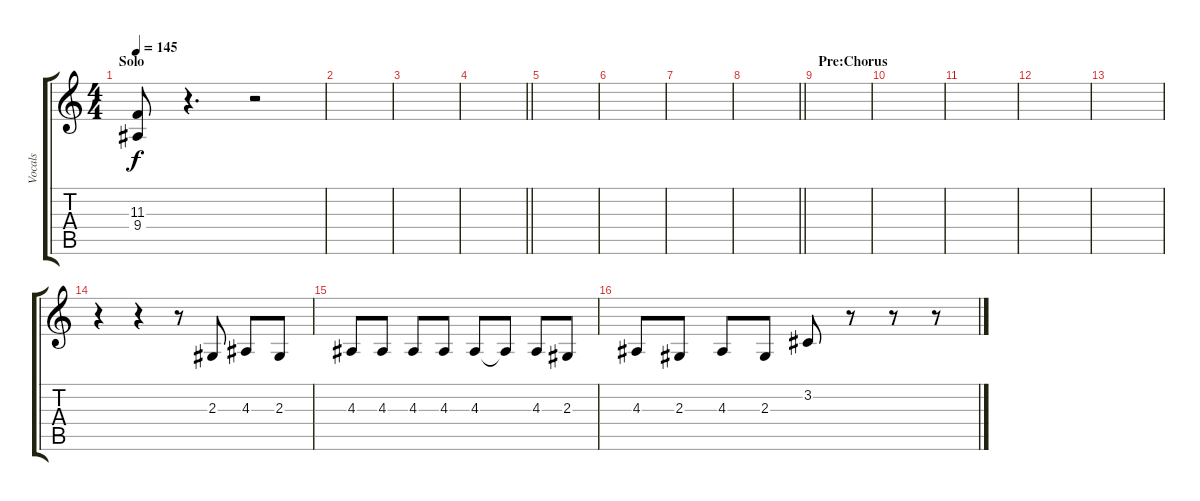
\track ("Vocals" "Vocals") {instrument flute}
\staff {score tabs}
\tuning (Eb4 Bb3 Gb3 Db3 Ab2 Eb2) {hide}
\ts (4 4)
\section ("" "Solo")
\tempo 145
\clef g2
\ks c
(11.3{t} 9.4{t}).8{dy f} r.4{d} r.2 |
|
|
\barLineRight lightlight
|
|
|
|
\barLineRight lightlight
|
\section ("" "Pre:Chorus")
|
|
|
|
|
r.4 r.4 r.8 2.3.8 4.3.8 2.3.8 |
4.3.8 4.3.8 4.3.8 4.3.8 4.3.8 4.3{t}.8 4.3.8 2.3.8 |
4.3.8 2.3.8 4.3.8 2.3.8 3.2.8 r.8 r.8 r.8
